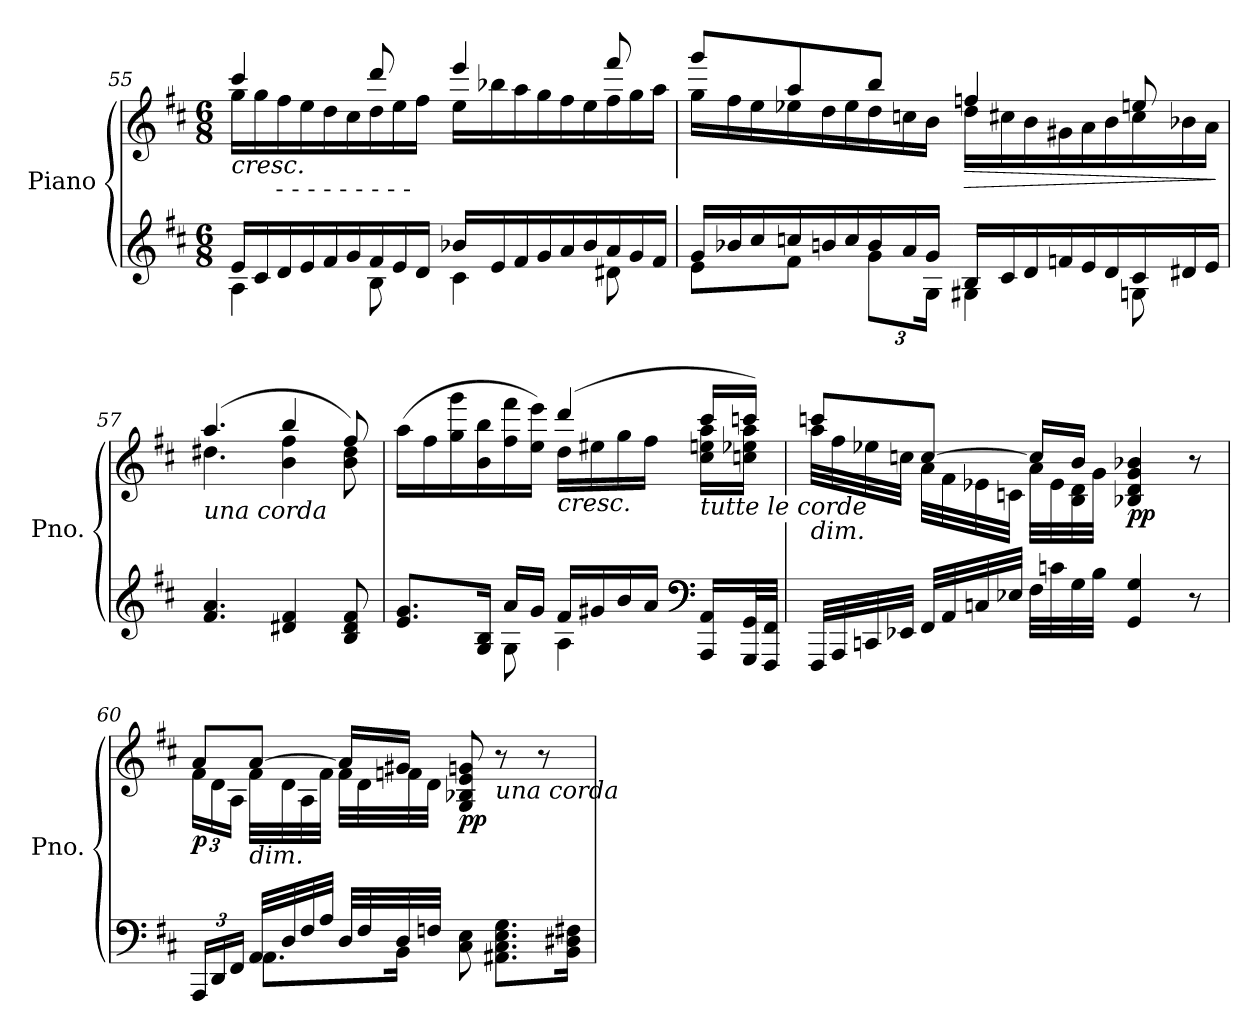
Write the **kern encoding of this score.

**kern	**kern	**dynam
*part1	*part1	*part1
*staff2	*staff1	*staff1/2
*I"Piano	*	*
*I'Pno.	*	*
!!LO:LB:g=z
*clefG2	*clefG2	*
*k[f#c#]	*k[f#c#]	*
*M6/8	*M6/8	*
=55	=55	=55
*	*^	*
*Xtuplet	*	*Xtuplet	*
*^	*	*	*
!	!	!LO:TX:b:i:t=cresc.	!	!
24e/LL	4A\	4ccc#/	24gg\LL	.
24c#/	.	.	24gg\	.
!	!	!	!LO:TX:b:t=-           -           -           -           -           -           -           -           -	!
24d/	.	.	24ff#\	.
24e/	.	.	24ee\	.
24f#/	.	.	24dd\	.
24g/	.	.	24cc#\	.
24f#/	8B\	8ddd/	24dd\	.
24e/	.	.	24ee\	.
24d/JJ	.	.	24ff#\JJ	.
24b-X/LL	4c#\	4eee/	24ee\LL	.
24e/	.	.	24bb-X\	.
24f#/	.	.	24aa\	.
24g/	.	.	24gg\	.
24a/	.	.	24ff#\	.
24b-/	.	.	24ee\	.
24a/	8d#X\	8fff#/	24ff#\	.
24g/	.	.	24gg\	.
24f#/JJ	.	.	24aa\JJ	.
!!LO:LB:g=z	!!
=56	=56	=56	=56	=56
24g/LL	8e\L	8ggg/L	24gg\LL	.
24b-X/	.	.	24ff#\	.
24cc#/	.	.	24ee\	.
24ccn/	8f#\J	8aa/	24ee-X\	.
24bn/	.	.	24dd\	.
24cc/	.	.	24ee-\	.
*	*tuplet	*	*	*
*	*Xbrackettup	*	*	*
24b/	12g\L	8bb/J	24dd\	.
24a/	.	.	24ccn\	.
24g/JJ	24G\Jk	.	24b\JJ	.
*Xtuplet	*	*	*	*
!	!	!	!	!LO:HP:b
24B/LL	4G#X\	4ffn/	24dd\LL	>
24c#/	.	.	24cc#X\	.
24d/	.	.	24b\	.
24fn/	.	.	24g#X\	.
24e/	.	.	24a\	.
24d/	.	.	24b\	.
24c#/	8Gn\	8een/	24cc#\	.
24d#X/	.	.	24b-X\	.
24e/JJ	.	.	24a\JJ	.
*v	*v	*	*	*
*	*v	*v	*
.	.	]
=57	=57	=57
*	*^	*
!	!LO:TX:b:i:t=una corda	!	!
4.f#/ 4.a/	(4.aa/	4.dd#X\	.
4d#X/ 4f#/	4bb/	4b\ 4ff#\	.
8B/ 8d#/ 8f#/	8ff#/)	8b\ 8dd#\	.
!!LO:LB:g=z	!!
=58	=58	=58	=58
*^	*	*	*
8.e/ 8.g/L	4ryy	(>16aa\LL	4.ryy	.
.	.	16ff#\	.	.
.	.	16gg\ 16ggg\	.	.
16G/ 16B/Jk	.	16b\ 16bb\	.	.
16a/LL	8G\	16ff#\ 16fff#\	.	.
16g/JJ	.	16ee\ 16eee\JJ)	.	.
!	!	!LO:TX:b:i:t=cresc.	!	!
16f#/LL	4A\	(4ddd/	16dd\LL	.
16g#X/	.	.	16ee#X\	.
16b/	.	.	16gg\	.
16a/JJ	.	.	16ff#\JJ	.
*clefF4	*	*	*	*
!	!	!LO:TX:b:i:t=tutte le corde	!	!
16AAA/ 16AA/LL	8ryy	16ccc#/LL	16cc#\ 16een\ 16aa\LL	.
32GGG/ 32GG/L	.	16cccn/JJ)	16ccn\ 16ee-X\ 16aa\JJ	.
32FFF#/ 32FF#/JJJ	.	.	.	.
*v	*v	*	*	*
=59	=59	=59	=59
!	!LO:TX:b:i:t=dim.	!	!
32FFF#/LLL	8cccn/L	32aa\LLL	.
32AAA/	.	32ff#\	.
32CCn/	.	32ee-X\	.
32EE-X/JJJ	.	32ccn\JJJ	.
32FF#/LLL	[8cc/J	32a\LLL	.
32AA/	.	32f#\	.
32Cn/	.	32e-X\	.
32E-X/JJJ	.	32cn\JJJ	.
32F#\LLL	16cc/LL]	32a\LLL	.
32cn\	.	32e-\	.
32G\	16b/JJ	32B\ 32d\	.
32B\JJJ	.	32g\JJJ	.
!	!	!	!LO:DY:b
4GG/ 4G/	4B-X/ 4d/ 4g/ 4b-X/	4.ryy	pp
8r	8r	.	.
!!LO:PB:g=z	!!
=60	=60	=60	=60
*tuplet	*	*tuplet	*
*^	*	*	*
*	*	*	*Xbrackettup	*
!	!	!	!	!LO:DY:b
24AAA/LL	8ryy	8a/L	24f#\LL	p
24DD/	.	.	24d\	.
24FF#/JJ	.	.	24A\JJ	.
!	!	!LO:TX:b:i:t=dim.	!	!
32AA/LLL	8.AA\L	[8a/J	32f#\LLL	.
32D/	.	.	32d\	.
32F#/	.	.	32A\	.
32A/JJJ	.	.	32f#\JJJ	.
32D/LLL	.	16a/LL]	32f#\LLL	.
32F#/	.	.	32d\	.
32D/	16BB\Jk	16g#X/JJ	32fn\	.
32Fn/JJJ	.	.	32d\JJJ	.
!	!	!	!	!LO:DY:b
8C#\ 8E\	4.ryy	8G/ 8B-X/ 8e/ 8gn/	4.ryy	pp
!	!	!LO:TX:b:i:t=una corda	!	!
8.AA#X\ 8.C#\ 8.E\ 8.G\L	.	8r	.	.
.	.	8r	.	.
16BB\ 16D#X\ 16F#X\Jk	.	.	.	.
*v	*v	*	*	*
*	*v	*v	*
=	=	=
*-	*-	*-
